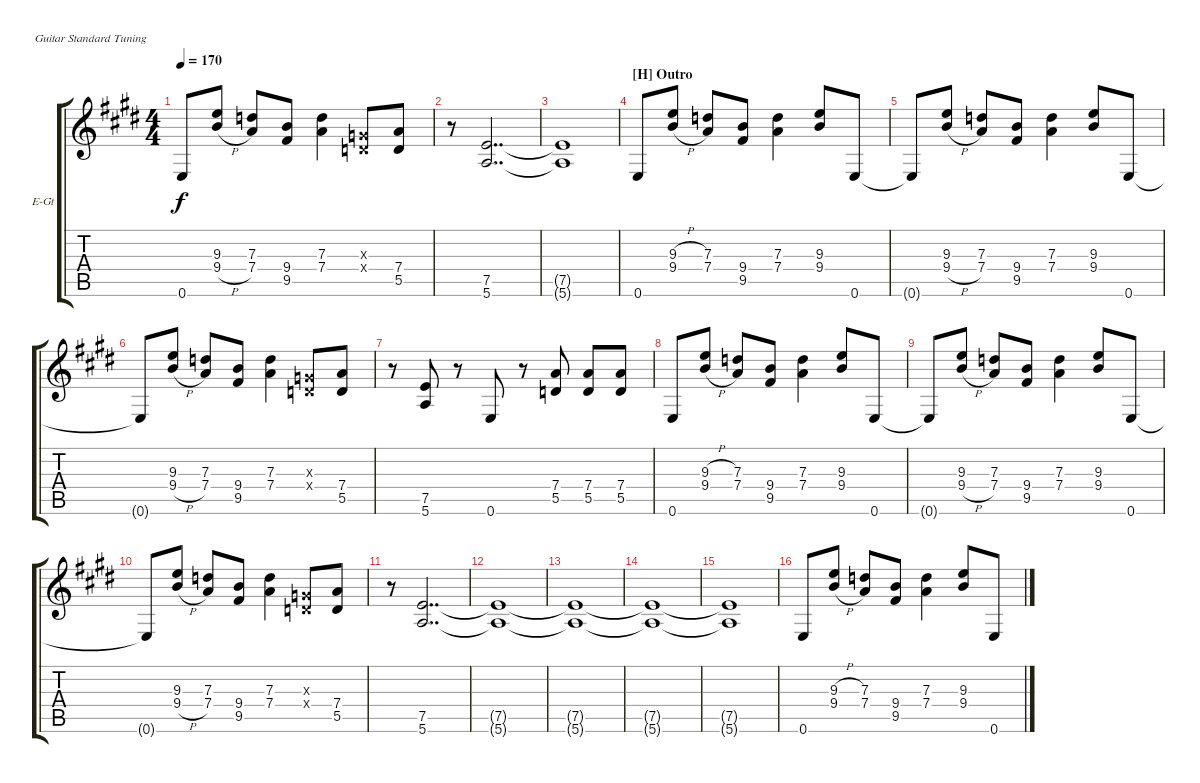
\bracketExtendMode groupsimilarinstruments
\firstSystemTrackNameOrientation horizontal
\otherSystemsTrackNameOrientation horizontal
\track ("Guitar 1" "E-Gt") {instrument distortionguitar}
\staff {score tabs}
\tuning (E4 B3 G3 D3 A2 E2)
\ts (4 4)
\tempo 170
\clef g2
\scale
1.07818
\ks e
0.6{t}.8{dy f} (9.3 9.4{h}).8 (7.3 7.4).8 (9.4 9.5).8 (7.3 7.4).4 (0.4{x} 0.3{x}).8 (7.4 5.5).8 |
\scale
0.921816 r.8 (7.5 5.6).2{dd} |
\scale
1.07818 (7.5{t} 5.6{t}).1 |
\section ("H" "Outro")
\scale
0.921816 0.6.8 (9.3{h} 9.4{h}).8 (7.3 7.4).8 (9.4 9.5).8 (7.3 7.4).4 (9.3 9.4).8 0.6.8 |
\scale
1.07818 0.6{t}.8 (9.3 9.4{h}).8 (7.3 7.4).8 (9.4 9.5).8 (7.3 7.4).4 (9.3 9.4).8 0.6.8 |
\scale
0.921816 0.6{t}.8 (9.3 9.4{h}).8 (7.3 7.4).8 (9.4 9.5).8 (7.3 7.4).4 (0.4{x} 0.3{x}).8 (7.4 5.5).8 |
\scale
1.07818 r.8 (7.5 5.6).8 r.8 0.6.8 r.8 (7.4 5.5).8 (7.4 5.5).8 (7.4 5.5).8 |
\scale
0.921816 0.6.8 (9.3{h} 9.4{h}).8 (7.3 7.4).8 (9.4 9.5).8 (7.3 7.4).4 (9.3 9.4).8 0.6.8 |
\scale
1.07818 0.6{t}.8 (9.3 9.4{h}).8 (7.3 7.4).8 (9.4 9.5).8 (7.3 7.4).4 (9.3 9.4).8 0.6.8 |
\scale
0.921816 0.6{t}.8 (9.3 9.4{h}).8 (7.3 7.4).8 (9.4 9.5).8 (7.3 7.4).4 (0.4{x} 0.3{x}).8 (7.4 5.5).8 |
\scale
1.07818 r.8 (7.5 5.6).2{dd} |
\scale
0.921816 (7.5{t} 5.6{t}).1 |
\scale
1.07818 (7.5{t} 5.6{t}).1 |
\scale
0.921816 (7.5{t} 5.6{t}).1 |
\scale
1.07818 (7.5{t} 5.6{t}).1 |
\scale
0.921816 0.6.8 (9.3{h} 9.4{h}).8 (7.3 7.4).8 (9.4 9.5).8 (7.3 7.4).4 (9.3 9.4).8 0.6.8
